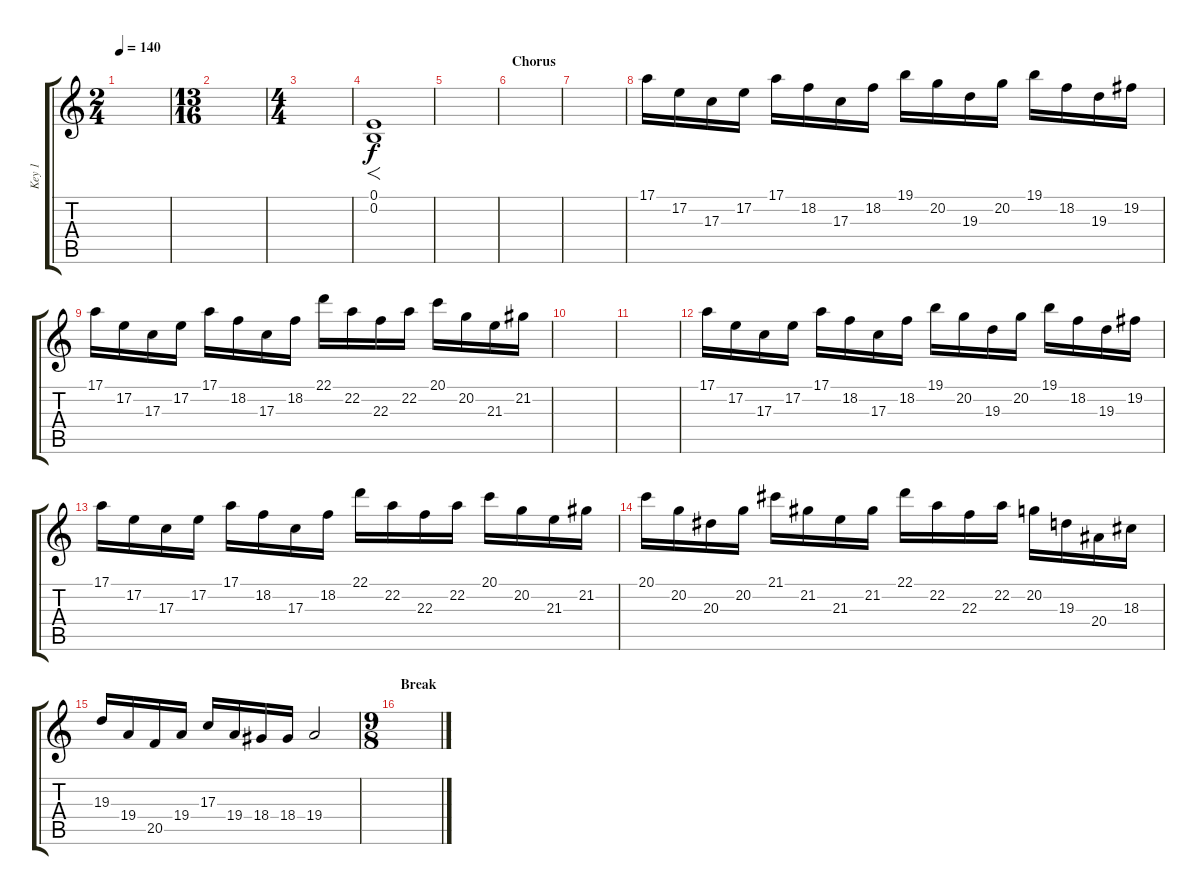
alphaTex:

\track ("Key 1" "Key 1") {instrument stringensemble1}
\staff {score tabs}
\tuning (E4 B3 G3 D3 A2 E2) {hide}
\ts (2 4)
\tempo 140
\clef g2
\ks c
|
\ts (13 16)
|
\ts (4 4)
|
(0.1 0.2).1{f volume 15} |
|
\section ("" "Chorus")
|
|
17.1.16{instrument honkytonkpiano} 17.2.16 17.3.16 17.2.16 17.1.16 18.2.16 17.3.16 18.2.16 19.1.16 20.2.16 19.3.16 20.2.16 19.1.16 18.2.16 19.3.16 19.2.16 |
17.1.16 17.2.16 17.3.16 17.2.16 17.1.16 18.2.16 17.3.16 18.2.16 22.1.16 22.2.16 22.3.16 22.2.16 20.1.16 20.2.16 21.3.16 21.2.16 |
|
|
17.1.16{instrument honkytonkpiano} 17.2.16 17.3.16 17.2.16 17.1.16 18.2.16 17.3.16 18.2.16 19.1.16 20.2.16 19.3.16 20.2.16 19.1.16 18.2.16 19.3.16 19.2.16 |
17.1.16 17.2.16 17.3.16 17.2.16 17.1.16 18.2.16 17.3.16 18.2.16 22.1.16 22.2.16 22.3.16 22.2.16 20.1.16 20.2.16 21.3.16 21.2.16 |
20.1.16 20.2.16 20.3.16 20.2.16 21.1.16 21.2.16 21.3.16 21.2.16 22.1.16 22.2.16 22.3.16 22.2.16 20.2.16 19.3.16 20.4.16 18.3.16 |
19.3.16 19.4.16 20.5.16 19.4.16 17.3.16 19.4.16 18.4.16 18.4.16 19.4.2 |
\ts (9 8)
\section ("" "Break")
